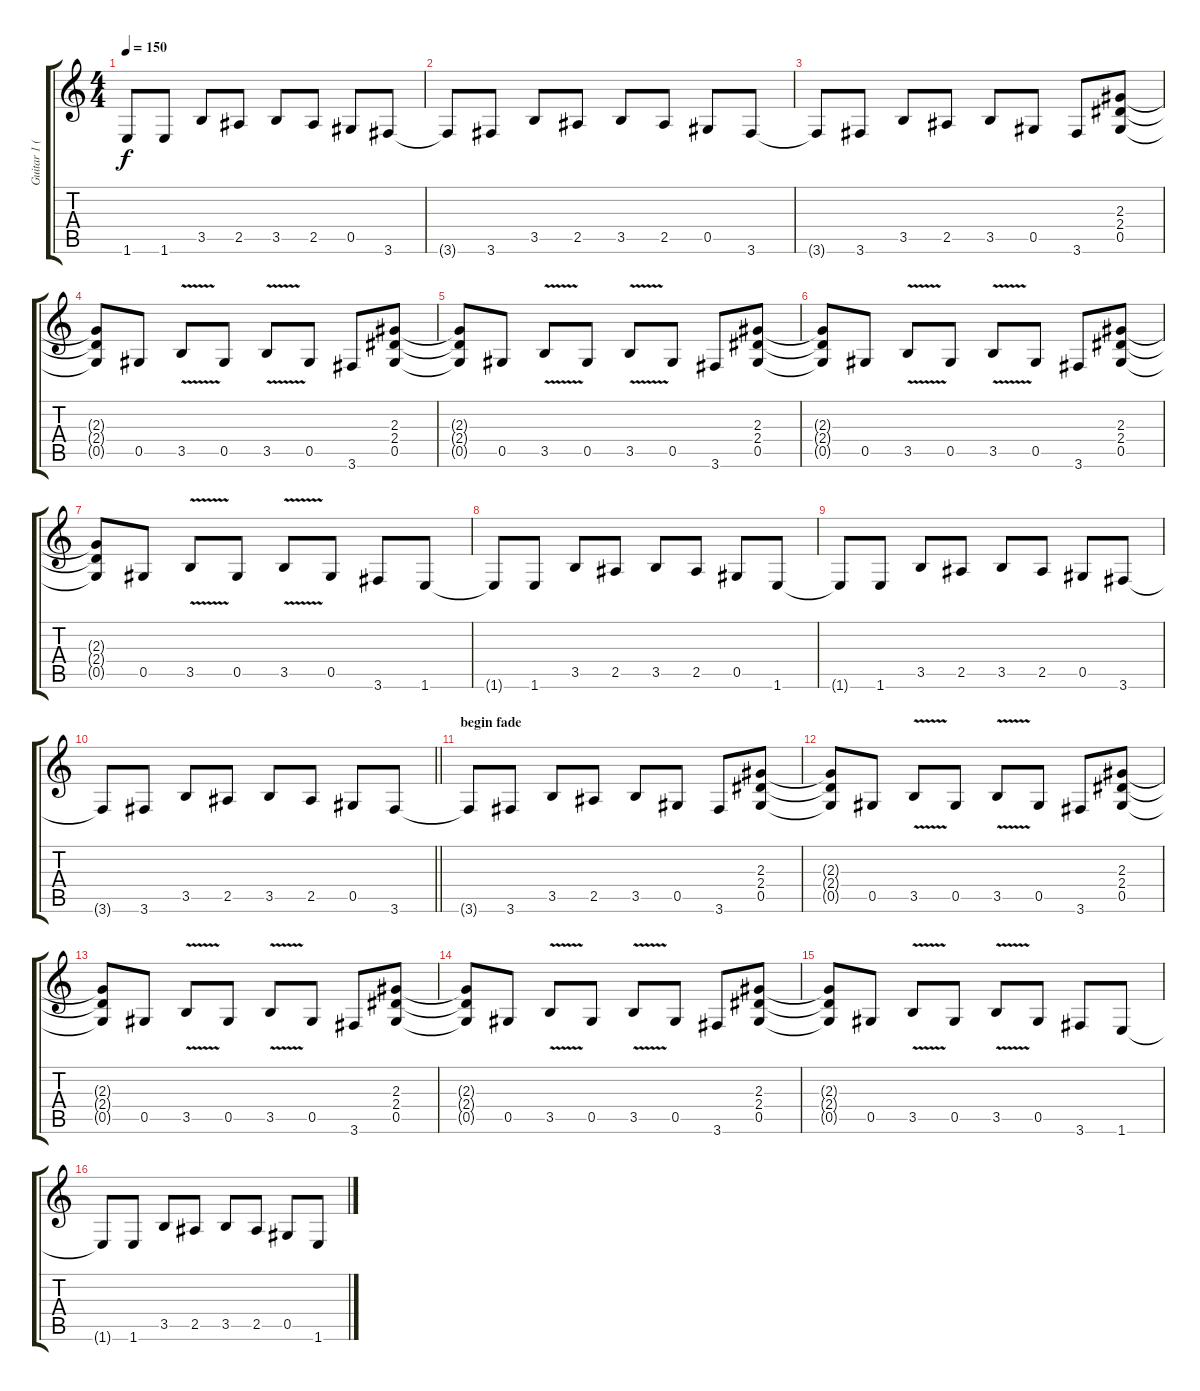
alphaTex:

\track ("Guitar 1 (Slash)" "Guitar 1 (") {instrument distortionguitar}
\staff {score tabs}
\tuning (Eb4 Bb3 Gb3 Db3 Ab2 Eb2) {hide}
\ts (4 4)
\tempo 150
\clef g2
\ks c
1.6{t}.8{dy f} 1.6.8 3.5.8 2.5.8 3.5.8 2.5.8 0.5.8 3.6.8 |
3.6{t}.8 3.6.8 3.5.8 2.5.8 3.5.8 2.5.8 0.5.8 3.6.8 |
3.6{t}.8 3.6.8 3.5.8 2.5.8 3.5.8 0.5.8 3.6.8 (2.3 2.4 0.5).8 |
(2.3{t} 2.4{t} 0.5{t}).8 0.5.8 3.5{v}.8 0.5.8 3.5{v}.8 0.5.8 3.6.8 (2.3 2.4 0.5).8 |
(2.3{t} 2.4{t} 0.5{t}).8 0.5.8 3.5{v}.8 0.5.8 3.5{v}.8 0.5.8 3.6.8 (2.3 2.4 0.5).8 |
(2.3{t} 2.4{t} 0.5{t}).8 0.5.8 3.5{v}.8 0.5.8 3.5{v}.8 0.5.8 3.6.8 (2.3 2.4 0.5).8 |
(2.3{t} 2.4{t} 0.5{t}).8 0.5.8 3.5{v}.8 0.5.8 3.5{v}.8 0.5.8 3.6.8 1.6.8 |
1.6{t}.8 1.6.8 3.5.8 2.5.8 3.5.8 2.5.8 0.5.8 1.6.8 |
1.6{t}.8 1.6.8 3.5.8 2.5.8 3.5.8 2.5.8 0.5.8 3.6.8 |
\barLineRight lightlight
3.6{t}.8 3.6.8 3.5.8 2.5.8 3.5.8 2.5.8 0.5.8 3.6.8 |
\section ("" "begin fade")
3.6{t}.8 3.6.8 3.5.8 2.5.8 3.5.8 0.5.8 3.6.8 (2.3 2.4 0.5).8 |
(2.3{t} 2.4{t} 0.5{t}).8 0.5.8 3.5{v}.8 0.5.8 3.5{v}.8 0.5.8 3.6.8 (2.3 2.4 0.5).8 |
(2.3{t} 2.4{t} 0.5{t}).8 0.5.8 3.5{v}.8 0.5.8 3.5{v}.8 0.5.8 3.6.8 (2.3 2.4 0.5).8 |
(2.3{t} 2.4{t} 0.5{t}).8 0.5.8 3.5{v}.8 0.5.8 3.5{v}.8 0.5.8 3.6.8 (2.3 2.4 0.5).8 |
(2.3{t} 2.4{t} 0.5{t}).8 0.5.8 3.5{v}.8 0.5.8 3.5{v}.8 0.5.8 3.6.8 1.6.8 |
1.6{t}.8 1.6.8 3.5.8 2.5.8 3.5.8 2.5.8 0.5.8 1.6.8
